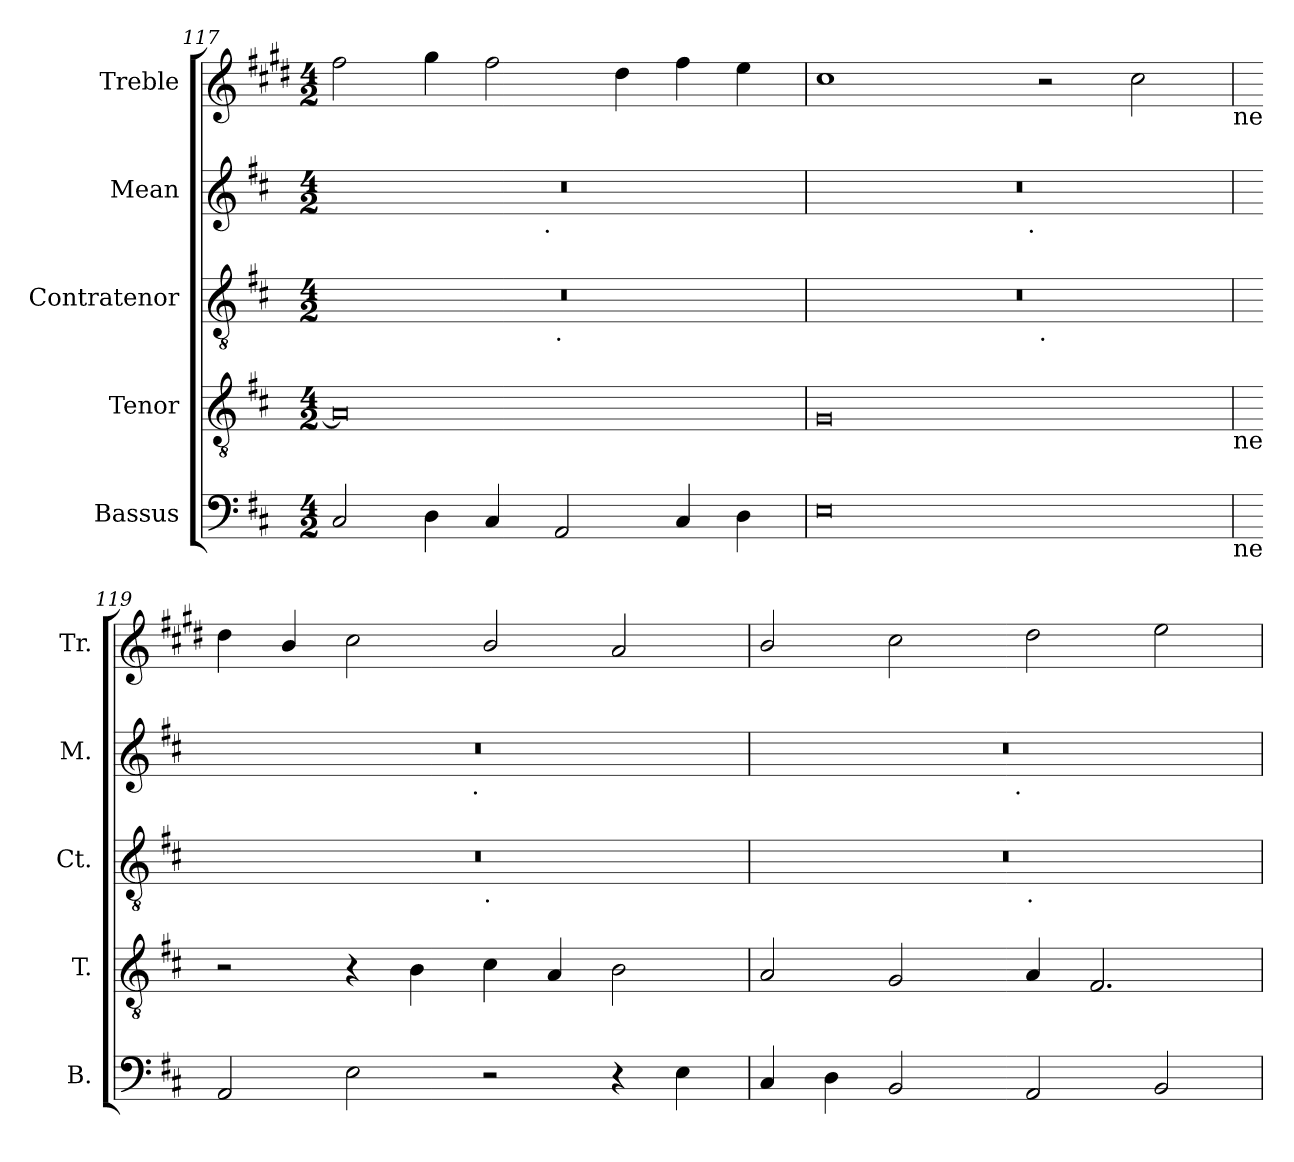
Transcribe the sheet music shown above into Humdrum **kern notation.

**kern	**kern	**kern	**kern	**kern
*part5	*part4	*part3	*part2	*part1
*staff5	*staff4	*staff3	*staff2	*staff1
*I"Bassus	*I"Tenor	*I"Contratenor	*I"Mean	*I"Treble
*I'B.	*I'T.	*I'Ct.	*I'M.	*I'Tr.
*clefF4	*clefGv2	*clefGv2	*clefG2	*clefG2
*ITrd7c12	*	*	*	*ITrd1c2
*k[f#c#]	*k[f#c#]	*k[f#c#]	*k[f#c#]	*k[f#c#]
*D:	*D:	*D:	*D:	*D:
*M4/2	*M4/2	*M4/2	*M4/2	*M4/2
=117	=117	=117	=117	=117
*	*	*^	*^	*
2CC#/	0A]	0r	1ryy	0r	2ryy	2ee\
4DD\	.	.	.	.	4ryy	4ff#\
4CC#/	.	.	.	.	8...ryy	2ee\
!	!	!	!	!	!LO:TX:b:t=.	!
.	.	.	.	.	1ryy	.
!	!	!	!LO:TX:b:t=.	!	!	!
2AAA/	.	.	1ryy	.	.	.
.	.	.	.	.	.	4cc#\
4CC#/	.	.	.	.	.	4ee\
4DD\	.	.	.	.	.	4dd\
.	.	.	.	.	64ryy	.
=118	=118	=118	=118	=118	=118	=118
0EE	0G	0r	1ryy	0r	2ryy	1b
.	.	.	.	.	4ryy	.
.	.	.	.	.	8...ryy	.
!	!	!	!	!	!LO:TX:b:t=.	!
.	.	.	.	.	1ryy	.
!	!	!	!LO:TX:b:t=.	!	!	!
.	.	.	1ryy	.	.	2r
.	.	.	.	.	.	2b\
.	.	.	.	.	64ryy	.
!	!	!	!	!	!	!LO:TX:b:t=ne
!	!LO:TX:b:t=ne	!	!	!	!	!
!LO:TX:b:t=ne	!	!	!	!	!	!
=119	=119	=119	=119	=119	=119	=119
2AAA/	2r	0r	1ryy	0r	2ryy	4cc#\
.	.	.	.	.	.	4a/
2EE\	4r	.	.	.	4ryy	2b\
.	4B\	.	.	.	8...ryy	.
!	!	!	!	!	!LO:TX:b:t=.	!
.	.	.	.	.	1ryy	.
!	!	!	!LO:TX:b:t=.	!	!	!
2r	4c#\	.	1ryy	.	.	2a/
.	4A/	.	.	.	.	.
4r	2B\	.	.	.	.	2g/
4EE\	.	.	.	.	.	.
.	.	.	.	.	64ryy	.
=120	=120	=120	=120	=120	=120	=120
4CC#/	2A/	0r	1ryy	0r	2ryy	2a/
4DD\	.	.	.	.	.	.
2BBB/	2G/	.	.	.	4ryy	2b\
.	.	.	.	.	8...ryy	.
!	!	!	!	!	!LO:TX:b:t=.	!
.	.	.	.	.	1ryy	.
!	!	!	!LO:TX:b:t=.	!	!	!
2AAA/	4A/	.	1ryy	.	.	2cc#\
.	2.F#/	.	.	.	.	.
2BBB/	.	.	.	.	.	2dd\
.	.	.	.	.	64ryy	.
*	*	*v	*v	*	*	*
*	*	*	*v	*v	*
=	=	=	=	=
*-	*-	*-	*-	*-
